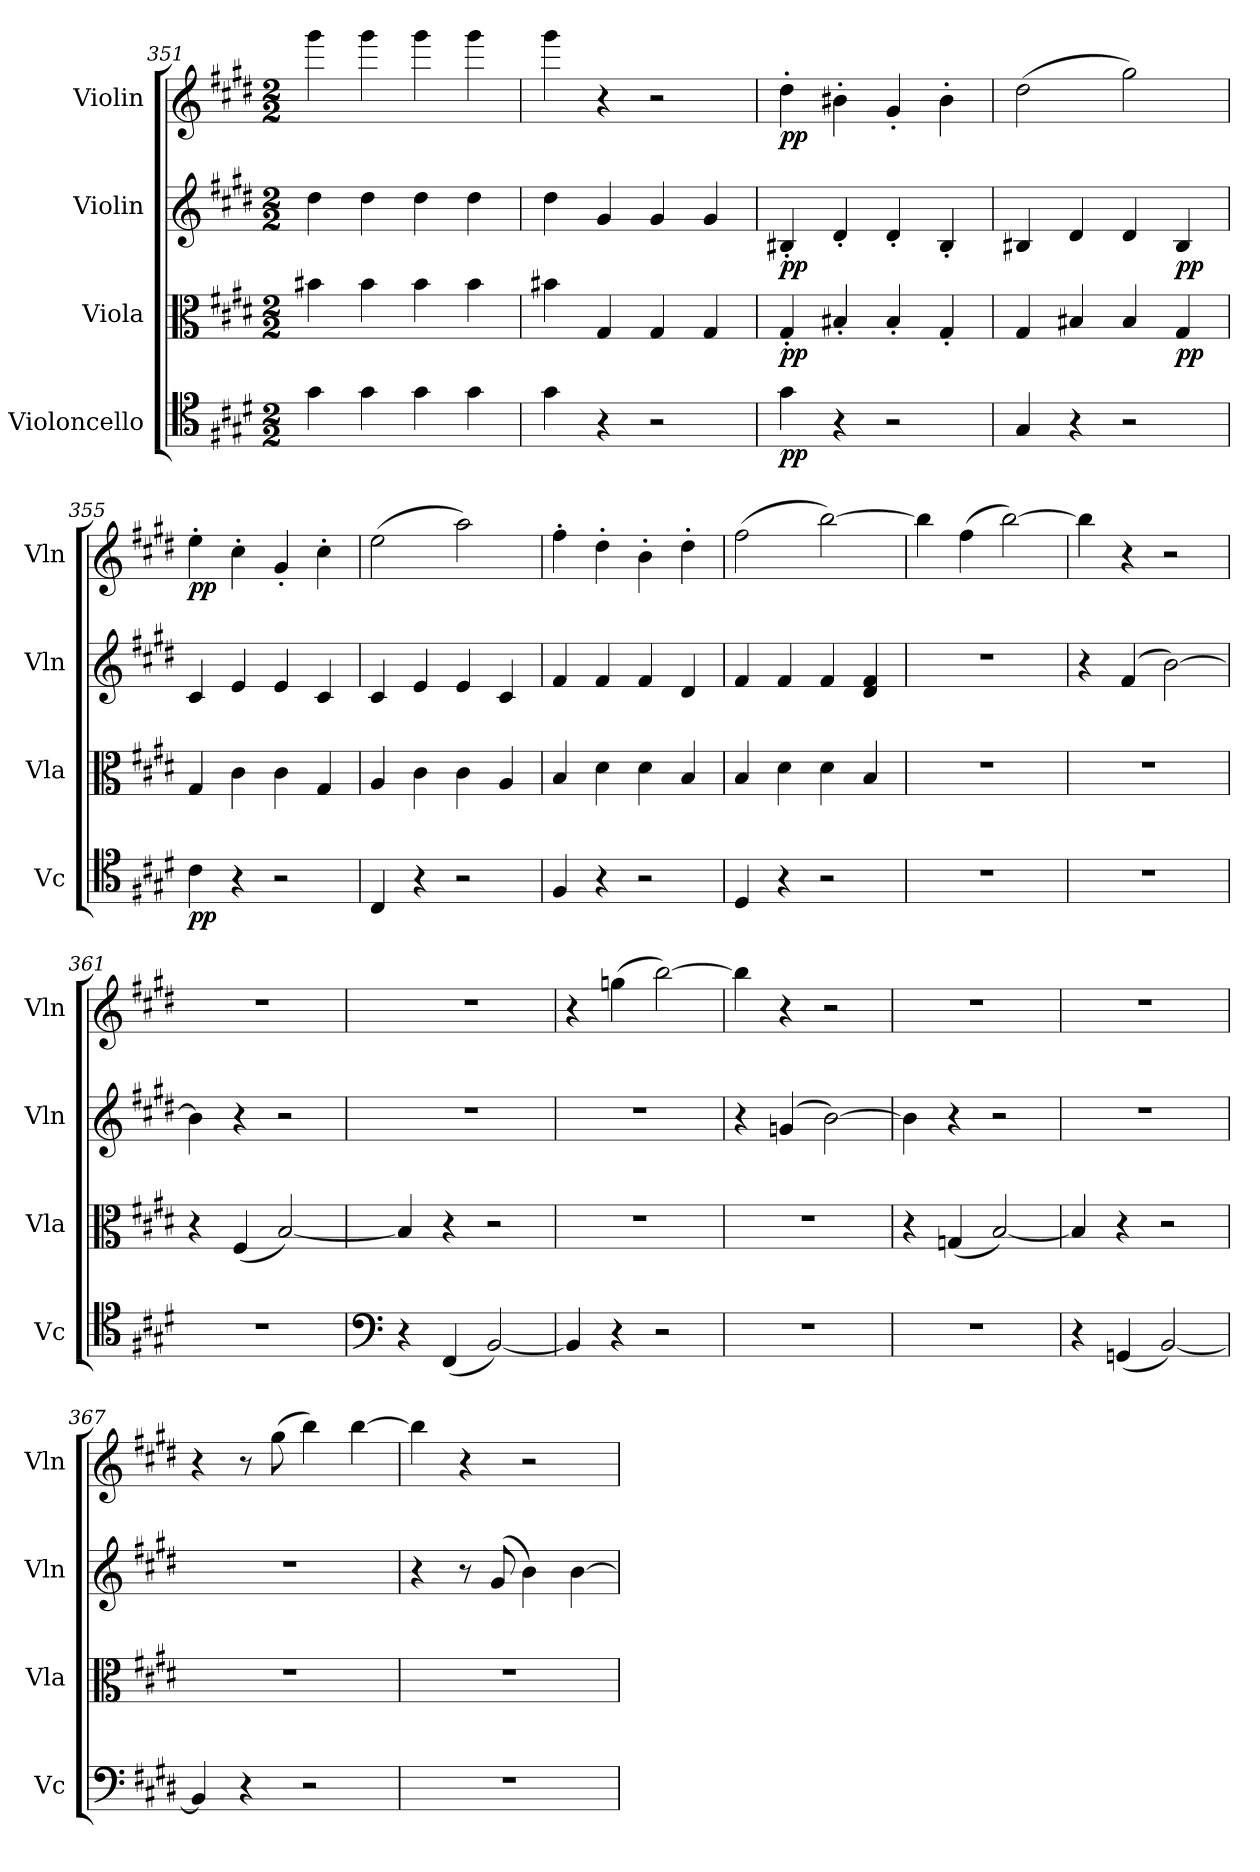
**kern	**dynam	**kern	**dynam	**kern	**dynam	**kern	**dynam
*part4	*part4	*part3	*part3	*part2	*part2	*part1	*part1
*staff4	*staff4	*staff3	*staff3	*staff2	*staff2	*staff1	*staff1
*I"Violoncello	*	*I"Viola	*	*I"Violin	*	*I"Violin	*
*I'Vc	*	*I'Vla	*	*I'Vln	*	*I'Vln	*
*clefC4	*	*clefC3	*	*clefG2	*	*clefG2	*
*k[f#c#g#d#]	*	*k[f#c#g#d#]	*	*k[f#c#g#d#]	*	*k[f#c#g#d#]	*
*M2/2	*	*M2/2	*	*M2/2	*	*M2/2	*
=351	=351	=351	=351	=351	=351	=351	=351
4g#\	.	4b#X\	.	4dd#\	.	4ggg#\	.
4g#\	.	4b#\	.	4dd#\	.	4ggg#\	.
4g#\	.	4b#\	.	4dd#\	.	4ggg#\	.
4g#\	.	4b#\	.	4dd#\	.	4ggg#\	.
=352	=352	=352	=352	=352	=352	=352	=352
4g#\	.	4b#X\	.	4dd#\	.	4ggg#\	.
4r	.	4G#/	.	4g#/	.	4r	.
2r	.	4G#/	.	4g#/	.	2r	.
.	.	4G#/	.	4g#/	.	.	.
=353	=353	=353	=353	=353	=353	=353	=353
4g#\	pp	4G#'/	pp	4B#X'/	pp	4dd#'\	pp
4r	.	4B#X'/	.	4d#'/	.	4b#X'\	.
2r	.	4B#'/	.	4d#'/	.	4g#'/	.
.	.	4G#'/	.	4B#'/	.	4b#'\	.
=354	=354	=354	=354	=354	=354	=354	=354
4G#/	.	4G#/	.	4B#X/	.	(2dd#\	.
4r	.	4B#X/	.	4d#/	.	.	.
2r	.	4B#/	.	4d#/	.	2gg#\)	.
.	.	4G#/	pp	4B#/	pp	.	.
=355	=355	=355	=355	=355	=355	=355	=355
4c#\	pp	4G#/	.	4c#/	.	4ee'\	pp
4r	.	4c#\	.	4e/	.	4cc#'\	.
2r	.	4c#\	.	4e/	.	4g#'/	.
.	.	4G#/	.	4c#/	.	4cc#'\	.
=356	=356	=356	=356	=356	=356	=356	=356
4C#/	.	4A/	.	4c#/	.	(2ee\	.
4r	.	4c#\	.	4e/	.	.	.
2r	.	4c#\	.	4e/	.	2aa\)	.
.	.	4A/	.	4c#/	.	.	.
=357	=357	=357	=357	=357	=357	=357	=357
4F#/	.	4B/	.	4f#/	.	4ff#'\	.
4r	.	4d#\	.	4f#/	.	4dd#'\	.
2r	.	4d#\	.	4f#/	.	4b'\	.
.	.	4B/	.	4d#/	.	4dd#'\	.
=358	=358	=358	=358	=358	=358	=358	=358
4D#/	.	4B/	.	4f#/	.	(2ff#\	.
4r	.	4d#\	.	4f#/	.	.	.
2r	.	4d#\	.	4f#/	.	[2bb\)	.
.	.	4B/	.	4d#/ 4f#/	.	.	.
=359	=359	=359	=359	=359	=359	=359	=359
1r	.	1r	.	1r	.	4bb\]	.
.	.	.	.	.	.	(4ff#\	.
.	.	.	.	.	.	[2bb\)	.
=360	=360	=360	=360	=360	=360	=360	=360
1r	.	1r	.	4r	.	4bb\]	.
.	.	.	.	(4f#/	.	4r	.
.	.	.	.	[2b\)	.	2r	.
=361	=361	=361	=361	=361	=361	=361	=361
1r	.	4r	.	4b\]	.	1r	.
.	.	(4F#/	.	4r	.	.	.
.	.	[2B/)	.	2r	.	.	.
=362	=362	=362	=362	=362	=362	=362	=362
*clefF4	*	*	*	*	*	*	*
4r	.	4B/]	.	1r	.	1r	.
(4FF#/	.	4r	.	.	.	.	.
[2BB/)	.	2r	.	.	.	.	.
=363	=363	=363	=363	=363	=363	=363	=363
4BB/]	.	1r	.	1r	.	4r	.
4r	.	.	.	.	.	(4ggn\	.
2r	.	.	.	.	.	[2bb\)	.
=364	=364	=364	=364	=364	=364	=364	=364
1r	.	1r	.	4r	.	4bb\]	.
.	.	.	.	(4gn/	.	4r	.
.	.	.	.	[2b\)	.	2r	.
=365	=365	=365	=365	=365	=365	=365	=365
1r	.	4r	.	4b\]	.	1r	.
.	.	(4Gn/	.	4r	.	.	.
.	.	[2B/)	.	2r	.	.	.
=366	=366	=366	=366	=366	=366	=366	=366
4r	.	4B/]	.	1r	.	1r	.
(4GGn/	.	4r	.	.	.	.	.
[2BB/)	.	2r	.	.	.	.	.
=367	=367	=367	=367	=367	=367	=367	=367
4BB/]	.	1r	.	1r	.	4r	.
4r	.	.	.	.	.	8r	.
.	.	.	.	.	.	(8gg#\	.
2r	.	.	.	.	.	4bb\)	.
.	.	.	.	.	.	[4bb\	.
=368	=368	=368	=368	=368	=368	=368	=368
1r	.	1r	.	4r	.	4bb\]	.
.	.	.	.	8r	.	4r	.
.	.	.	.	(8g#/	.	.	.
.	.	.	.	4b\)	.	2r	.
.	.	.	.	[4b\	.	.	.
=	=	=	=	=	=	=	=
*-	*-	*-	*-	*-	*-	*-	*-
